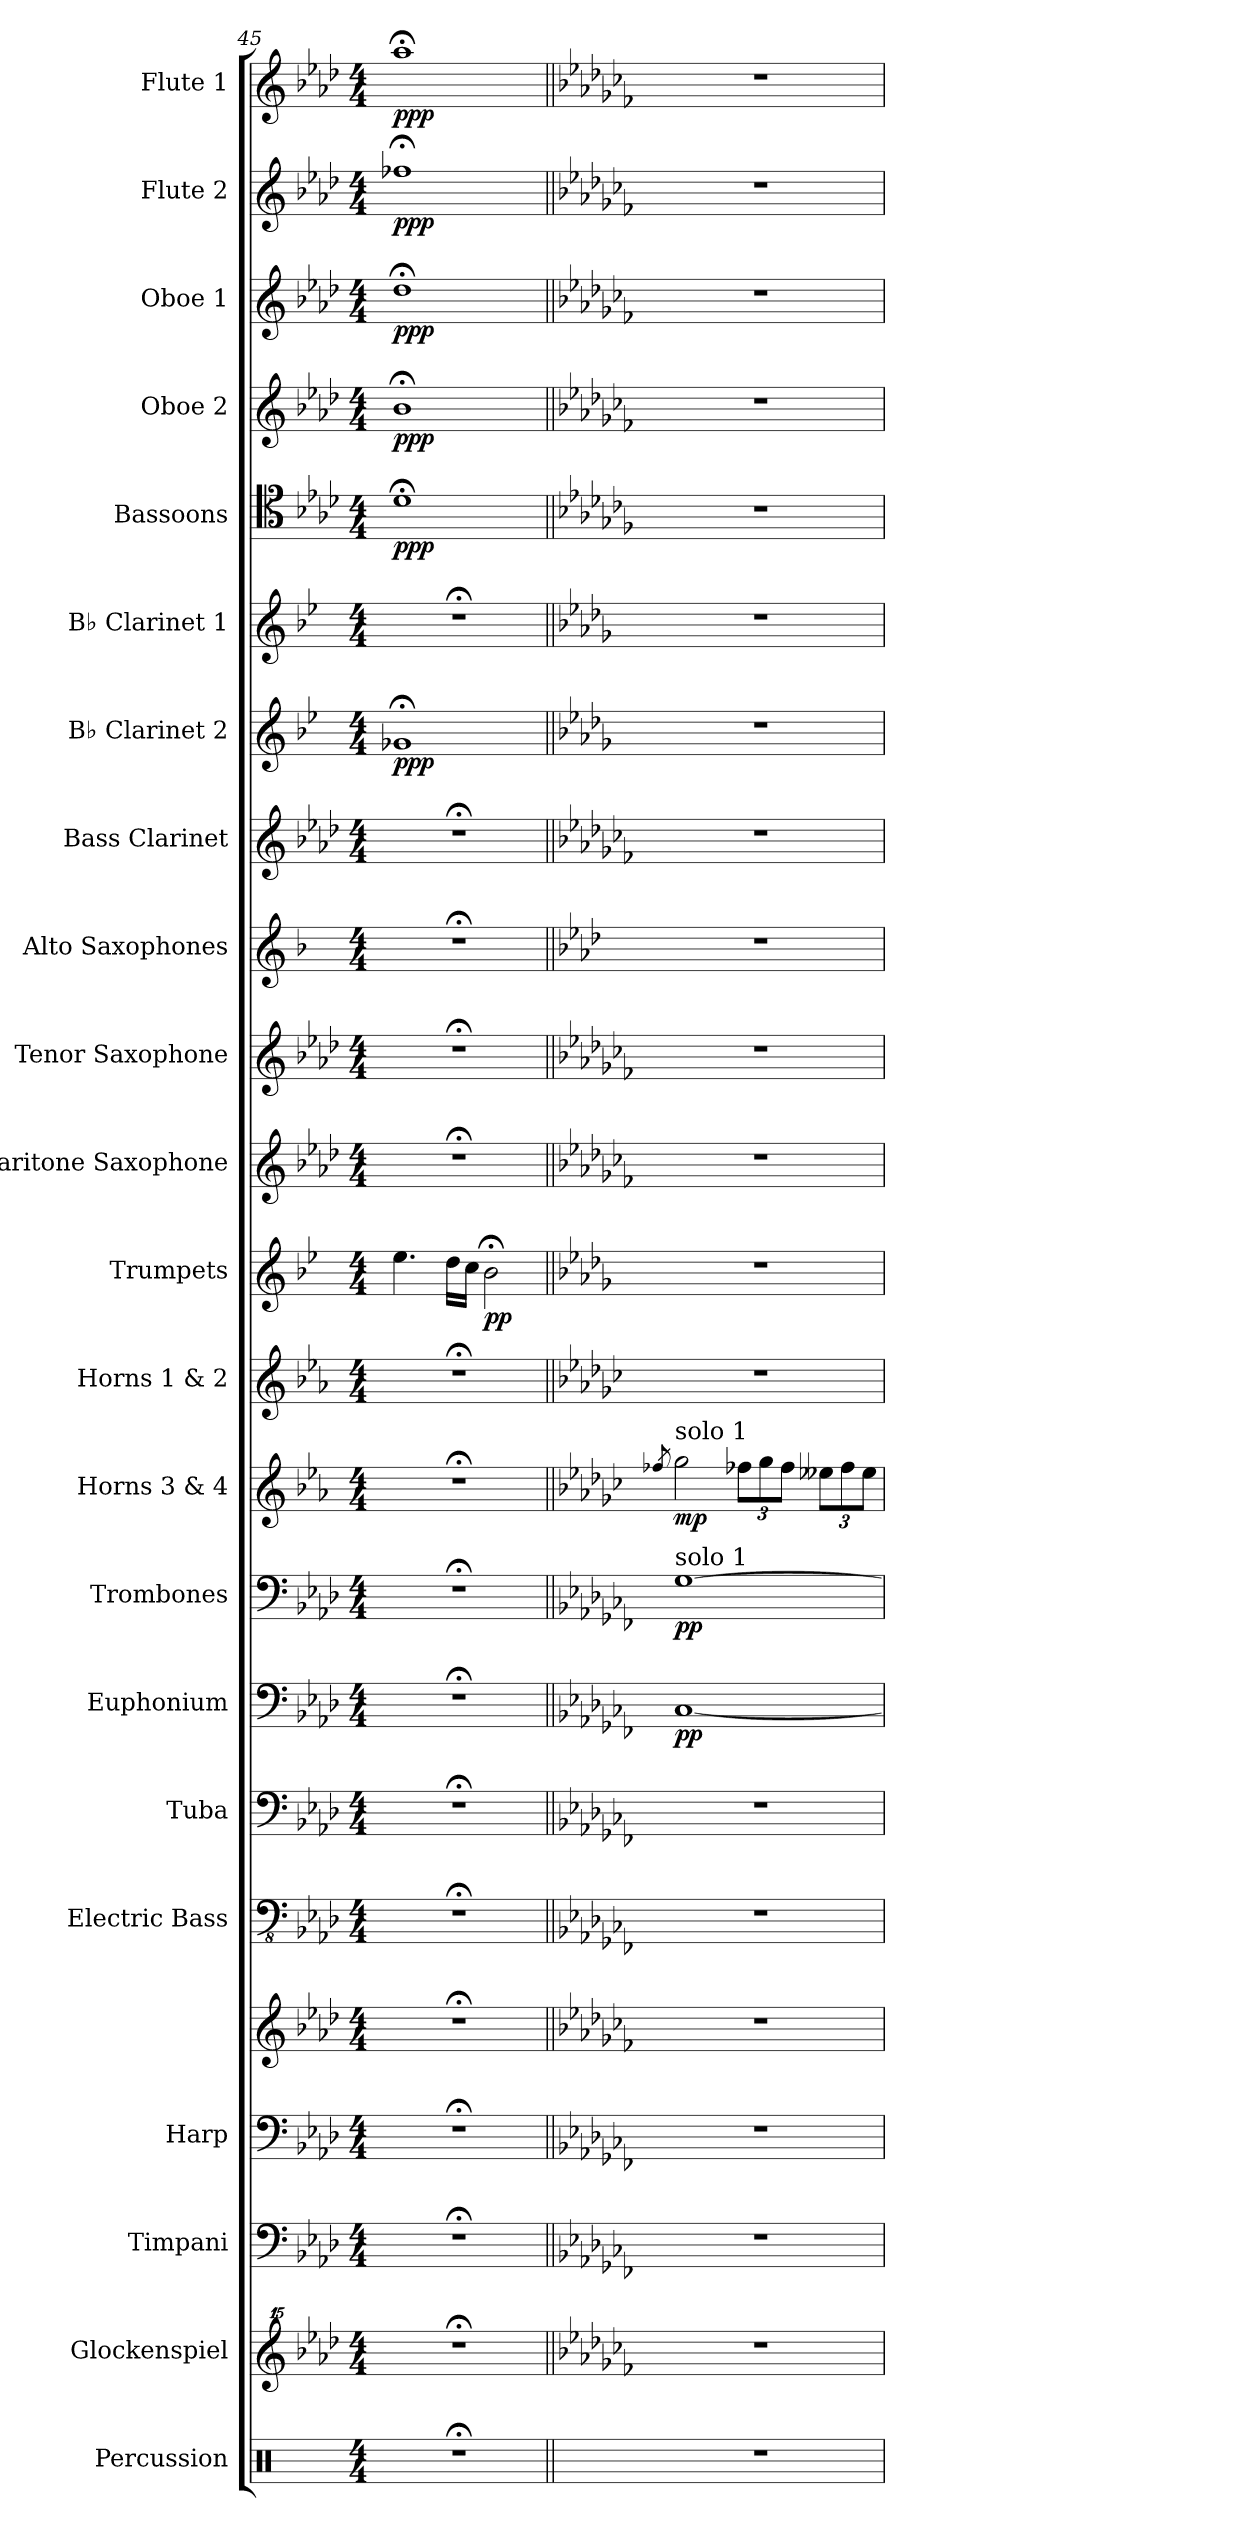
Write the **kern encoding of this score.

**kern	**kern	**kern	**kern	**kern	**kern	**kern	**kern	**dynam	**kern	**dynam	**kern	**dynam	**kern	**kern	**dynam	**kern	**kern	**kern	**kern	**kern	**dynam	**kern	**kern	**dynam	**kern	**dynam	**kern	**dynam	**kern	**dynam	**kern	**dynam
*part22	*part21	*part20	*part19	*part19	*part18	*part17	*part16	*part16	*part15	*part15	*part14	*part14	*part13	*part12	*part12	*part11	*part10	*part9	*part8	*part7	*part7	*part6	*part5	*part5	*part4	*part4	*part3	*part3	*part2	*part2	*part1	*part1
*staff23	*staff22	*staff21	*staff20	*staff19	*staff18	*staff17	*staff16	*staff16	*staff15	*staff15	*staff14	*staff14	*staff13	*staff12	*staff12	*staff11	*staff10	*staff9	*staff8	*staff7	*staff7	*staff6	*staff5	*staff5	*staff4	*staff4	*staff3	*staff3	*staff2	*staff2	*staff1	*staff1
*I"Percussion	*I"Glockenspiel	*I"Timpani	*I"Harp	*	*I"Electric Bass	*I"Tuba	*I"Euphonium	*	*I"Trombones	*	*I"Horns 3 &amp; 4	*	*I"Horns 1 &amp; 2	*I"Trumpets	*	*I"Baritone Saxophone	*I"Tenor Saxophone	*I"Alto Saxophones	*I"Bass Clarinet	*I"B♭ Clarinet 2	*	*I"B♭ Clarinet 1	*I"Bassoons	*	*I"Oboe 2	*	*I"Oboe 1	*	*I"Flute 2	*	*I"Flute 1	*
*I'Perc.	*I'Glk.	*I'Timp.	*I'Hrp.	*	*I'El. B.	*I'Tba.	*I'Euph.	*	*I'Tbns.	*	*I'Hns. 3/4	*	*I'Hns. 1/2	*I'Tpts.	*	*I'Bar. Sax.	*I'T. Sax.	*I'A. Saxes.	*I'B. Cl.	*I'B♭ Cl. 2	*	*I'B♭ Cl. 1	*I'Bsns.	*	*I'Ob. 2	*	*I'Ob. 1	*	*I'Fl. 2	*	*I'Fl. 1	*
*clefX	*clefG^^2	*clefF4	*clefF4	*clefG2	*clefFv4	*clefF4	*clefF4	*	*clefF4	*	*clefG2	*	*clefG2	*clefG2	*	*clefG2	*clefG2	*clefG2	*clefG2	*clefG2	*	*clefG2	*clefC4	*	*clefG2	*	*clefG2	*	*clefG2	*	*clefG2	*
*	*	*	*	*	*	*	*	*	*	*	*ITrd4c7	*	*ITrd4c7	*ITrd1c2	*	*ITrd12c21	*ITrd8c14	*ITrd5c9	*ITrd8c14	*ITrd1c2	*	*ITrd1c2	*	*	*	*	*	*	*	*	*	*
*k[]	*k[b-e-a-d-]	*k[b-e-a-d-]	*k[b-e-a-d-]	*k[b-e-a-d-]	*k[b-e-a-d-]	*k[b-e-a-d-]	*k[b-e-a-d-]	*	*k[b-e-a-d-]	*	*k[b-e-a-d-]	*	*k[b-e-a-d-]	*k[b-e-a-d-]	*	*k[b-e-a-d-]	*k[b-e-a-d-]	*k[b-e-a-d-]	*k[b-e-a-d-]	*k[b-e-a-d-]	*	*k[b-e-a-d-]	*k[b-e-a-d-]	*	*k[b-e-a-d-]	*	*k[b-e-a-d-]	*	*k[b-e-a-d-]	*	*k[b-e-a-d-]	*
*M4/4	*M4/4	*M4/4	*M4/4	*M4/4	*M4/4	*M4/4	*M4/4	*	*M4/4	*	*M4/4	*	*M4/4	*M4/4	*	*M4/4	*M4/4	*M4/4	*M4/4	*M4/4	*	*M4/4	*M4/4	*	*M4/4	*	*M4/4	*	*M4/4	*	*M4/4	*
=45	=45	=45	=45	=45	=45	=45	=45	=45	=45	=45	=45	=45	=45	=45	=45	=45	=45	=45	=45	=45	=45	=45	=45	=45	=45	=45	=45	=45	=45	=45	=45	=45
!	!	!	!	!	!	!	!	!	!	!	!	!	!	!	!	!	!	!	!	!	!LO:DY:b	!	!	!LO:DY:b	!	!LO:DY:b	!	!LO:DY:b	!	!LO:DY:b	!	!LO:DY:b
1r;<	1r;<	1r;<	1r;<	1r;<	1r;<	1r;<	1r;<	.	1r;<	.	1r;<	.	1r;<	4.dd-\	.	1r;<	1r;<	1r;<	1r;<	1f-X;<	ppp	1r;<	1d-;<	ppp	1b-;<	ppp	1dd-;<	ppp	1ff-X;<	ppp	1aa-;<	ppp
.	.	.	.	.	.	.	.	.	.	.	.	.	.	16cc\LL	.	.	.	.	.	.	.	.	.	.	.	.	.	.	.	.	.	.
.	.	.	.	.	.	.	.	.	.	.	.	.	.	16b-\JJ	.	.	.	.	.	.	.	.	.	.	.	.	.	.	.	.	.	.
!	!	!	!	!	!	!	!	!	!	!	!	!	!	!	!LO:DY:b	!	!	!	!	!	!	!	!	!	!	!	!	!	!	!	!	!
.	.	.	.	.	.	.	.	.	.	.	.	.	.	2a-;<\	pp	.	.	.	.	.	.	.	.	.	.	.	.	.	.	.	.	.
=46||	=46||	=46||	=46||	=46||	=46||	=46||	=46||	=46||	=46||	=46||	=46||	=46||	=46||	=46||	=46||	=46||	=46||	=46||	=46||	=46||	=46||	=46||	=46||	=46||	=46||	=46||	=46||	=46||	=46||	=46||	=46||	=46||
*	*k[b-e-a-d-g-c-f-]	*k[b-e-a-d-g-c-f-]	*k[b-e-a-d-g-c-f-]	*k[b-e-a-d-g-c-f-]	*k[b-e-a-d-g-c-f-]	*k[b-e-a-d-g-c-f-]	*k[b-e-a-d-g-c-f-]	*	*k[b-e-a-d-g-c-f-]	*	*k[b-e-a-d-g-c-f-]	*	*k[b-e-a-d-g-c-f-]	*k[b-e-a-d-g-c-f-]	*	*k[b-e-a-d-g-c-f-]	*k[b-e-a-d-g-c-f-]	*k[b-e-a-d-g-c-f-]	*k[b-e-a-d-g-c-f-]	*k[b-e-a-d-g-c-f-]	*	*k[b-e-a-d-g-c-f-]	*k[b-e-a-d-g-c-f-]	*	*k[b-e-a-d-g-c-f-]	*	*k[b-e-a-d-g-c-f-]	*	*k[b-e-a-d-g-c-f-]	*	*k[b-e-a-d-g-c-f-]	*
.	.	.	.	.	.	.	.	.	.	.	8qb--X/	.	.	.	.	.	.	.	.	.	.	.	.	.	.	.	.	.	.	.	.	.
!	!	!	!	!	!	!	!	!	!	!	!LO:TX:a:t=solo 1	!	!	!	!	!	!	!	!	!	!	!	!	!	!	!	!	!	!	!	!	!
!	!	!	!	!	!	!	!	!	!LO:TX:a:t=solo 1	!	!	!	!	!	!	!	!	!	!	!	!	!	!	!	!	!	!	!	!	!	!	!
!	!	!	!	!	!	!	!	!LO:DY:b	!	!LO:DY:b	!	!LO:DY:b	!	!	!	!	!	!	!	!	!	!	!	!	!	!	!	!	!	!	!	!
1r	1r	1r	1r	1r	1r	1r	[1C-	pp	[1G-	pp	2cc-\	mp	1r	1r	.	1r	1r	1r	1r	1r	.	1r	1r	.	1r	.	1r	.	1r	.	1r	.
*	*	*	*	*	*	*	*	*	*	*	*Xbrackettup	*	*	*	*	*	*	*	*	*	*	*	*	*	*	*	*	*	*	*	*	*
.	.	.	.	.	.	.	.	.	.	.	12b--X\L	.	.	.	.	.	.	.	.	.	.	.	.	.	.	.	.	.	.	.	.	.
.	.	.	.	.	.	.	.	.	.	.	12cc-\	.	.	.	.	.	.	.	.	.	.	.	.	.	.	.	.	.	.	.	.	.
.	.	.	.	.	.	.	.	.	.	.	12b--\J	.	.	.	.	.	.	.	.	.	.	.	.	.	.	.	.	.	.	.	.	.
.	.	.	.	.	.	.	.	.	.	.	12a--X\L	.	.	.	.	.	.	.	.	.	.	.	.	.	.	.	.	.	.	.	.	.
.	.	.	.	.	.	.	.	.	.	.	12b--\	.	.	.	.	.	.	.	.	.	.	.	.	.	.	.	.	.	.	.	.	.
.	.	.	.	.	.	.	.	.	.	.	12a--\J	.	.	.	.	.	.	.	.	.	.	.	.	.	.	.	.	.	.	.	.	.
=	=	=	=	=	=	=	=	=	=	=	=	=	=	=	=	=	=	=	=	=	=	=	=	=	=	=	=	=	=	=	=	=
*-	*-	*-	*-	*-	*-	*-	*-	*-	*-	*-	*-	*-	*-	*-	*-	*-	*-	*-	*-	*-	*-	*-	*-	*-	*-	*-	*-	*-	*-	*-	*-	*-
